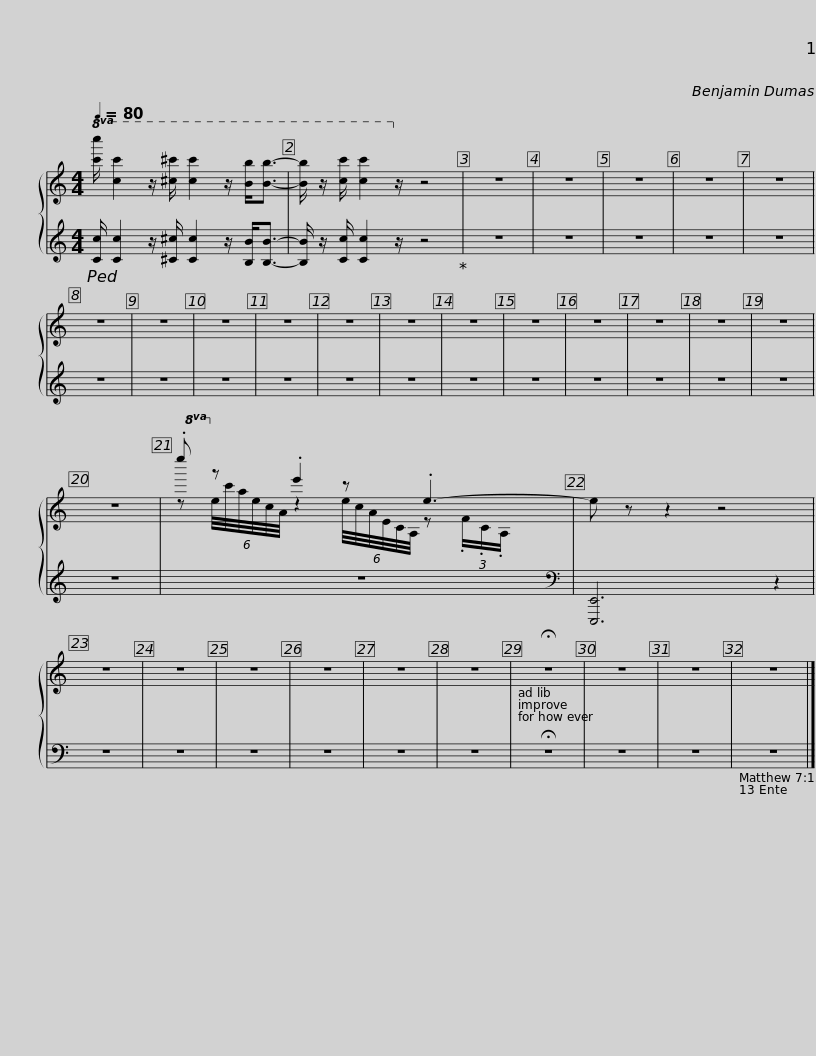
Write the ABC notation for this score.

X:1
%%score { ( 1 3 ) | 2 }
L:1/8
Q:1/4=80
M:4/4
I:linebreak $
K:C
V:1 treble
V:3 treble
V:2 treble
V:1
!8va(! [c'c'']/ [c'c'']2 z/ [^c'^c'']/ [c'c'']2 z/ [bb']<[bb']- | [bb']/ z/ [c'c'']/ [c'c'']2!8va)! z/ z4 | z8 | z8 | z8 | %5
 z8 | z8 | z8 | z8 | z8 | %10
 z8 | z8 |$ z8 | z8 | z8 | %15
 z8 | z8 | z8 | z8 | z8 | %20
[K:C]!8va(! .e''!8va)! z .e'2 z .e3- | e z z2 z4 | z8 |$ z8 | z8 | %25
 z8 | z8 | z8 | !fermata!z8 | z8 | %30
 z8 | z8 |] %32
V:2
!ped! [Cc]/ [Cc]2 z/ [^C^c]/ [Cc]2 z/ [B,B]<[B,B]- | [B,B]/ z/ [Cc]/ [Cc]2 z/ z4!ped-up! | z8 | z8 | z8 | %5
 z8 | z8 | z8 | z8 | z8 | %10
 z8 | z8 |$ z8 | z8 | z8 | %15
 z8 | z8 | z8 | z8 | z8 | %20
[K:C] z8 |[K:bass] [E,,,E,,]6 z2 | z8 |$ z8 | z8 | %25
 z8 | z8 | z8 | !fermata!z8 | z8 | %30
 z8 | z8 |] %32
V:3
!8va(! x8 | x7/2!8va)! x9/2 | x8 | x8 | x8 | %5
 x8 | x8 | x8 | x8 | x8 | %10
 x8 | x8 |$ x8 | x8 | x8 | %15
 x8 | x8 | x8 | x8 | x8 | %20
[K:C]!8va(! z!8va)! (6:4:6e'/4c'/4a/4e/4c/4A/4 z2 (6:4:6e/4c/4A/4E/4C/4A,/4 z (3.F/.C/.A,/ x | x8 | x8 |$ x8 | x8 | %25
 x8 | x8 | x8 | x8 | x8 | %30
 x8 | x8 |] %32
